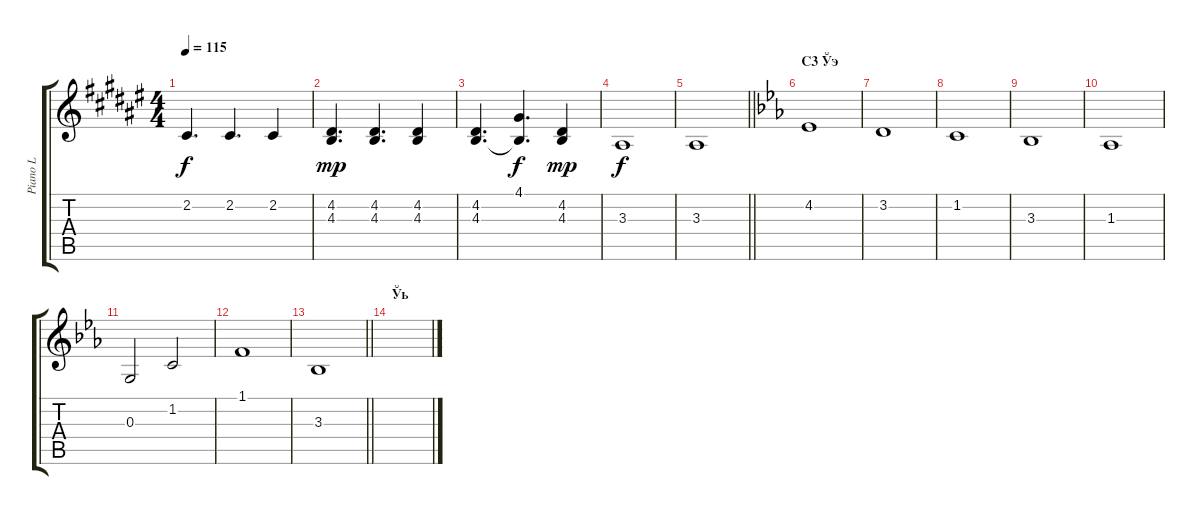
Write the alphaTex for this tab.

\track ("Piano L" "Piano L") {instrument acousticgrandpiano}
\staff {score tabs}
\tuning (E4 B3 G3 D3 A2 E2) {hide}
\ts (4 4)
\tempo 115
\clef g2
\ks d#minor
2.2.4{d dy f} 2.2.4{d} 2.2.4 |
(4.2 4.3).4{d dy mp} (4.2 4.3).4{d} (4.2 4.3).4 |
(4.2 4.3).4{d} (4.1 4.3{t}).4{d dy f} (4.2 4.3).4{dy mp} |
3.3.1{dy f} |
\barLineRight lightlight
3.3.1 |
\section ("" "C3 Ўэ")
\ks eb
4.2.1{volume 13} |
3.2.1 |
1.2.1 |
3.3.1 |
1.3.1 |
0.3.2 1.2.2 |
1.1.1 |
\barLineRight lightlight
3.3.1 |
\section ("" "Ўь")
